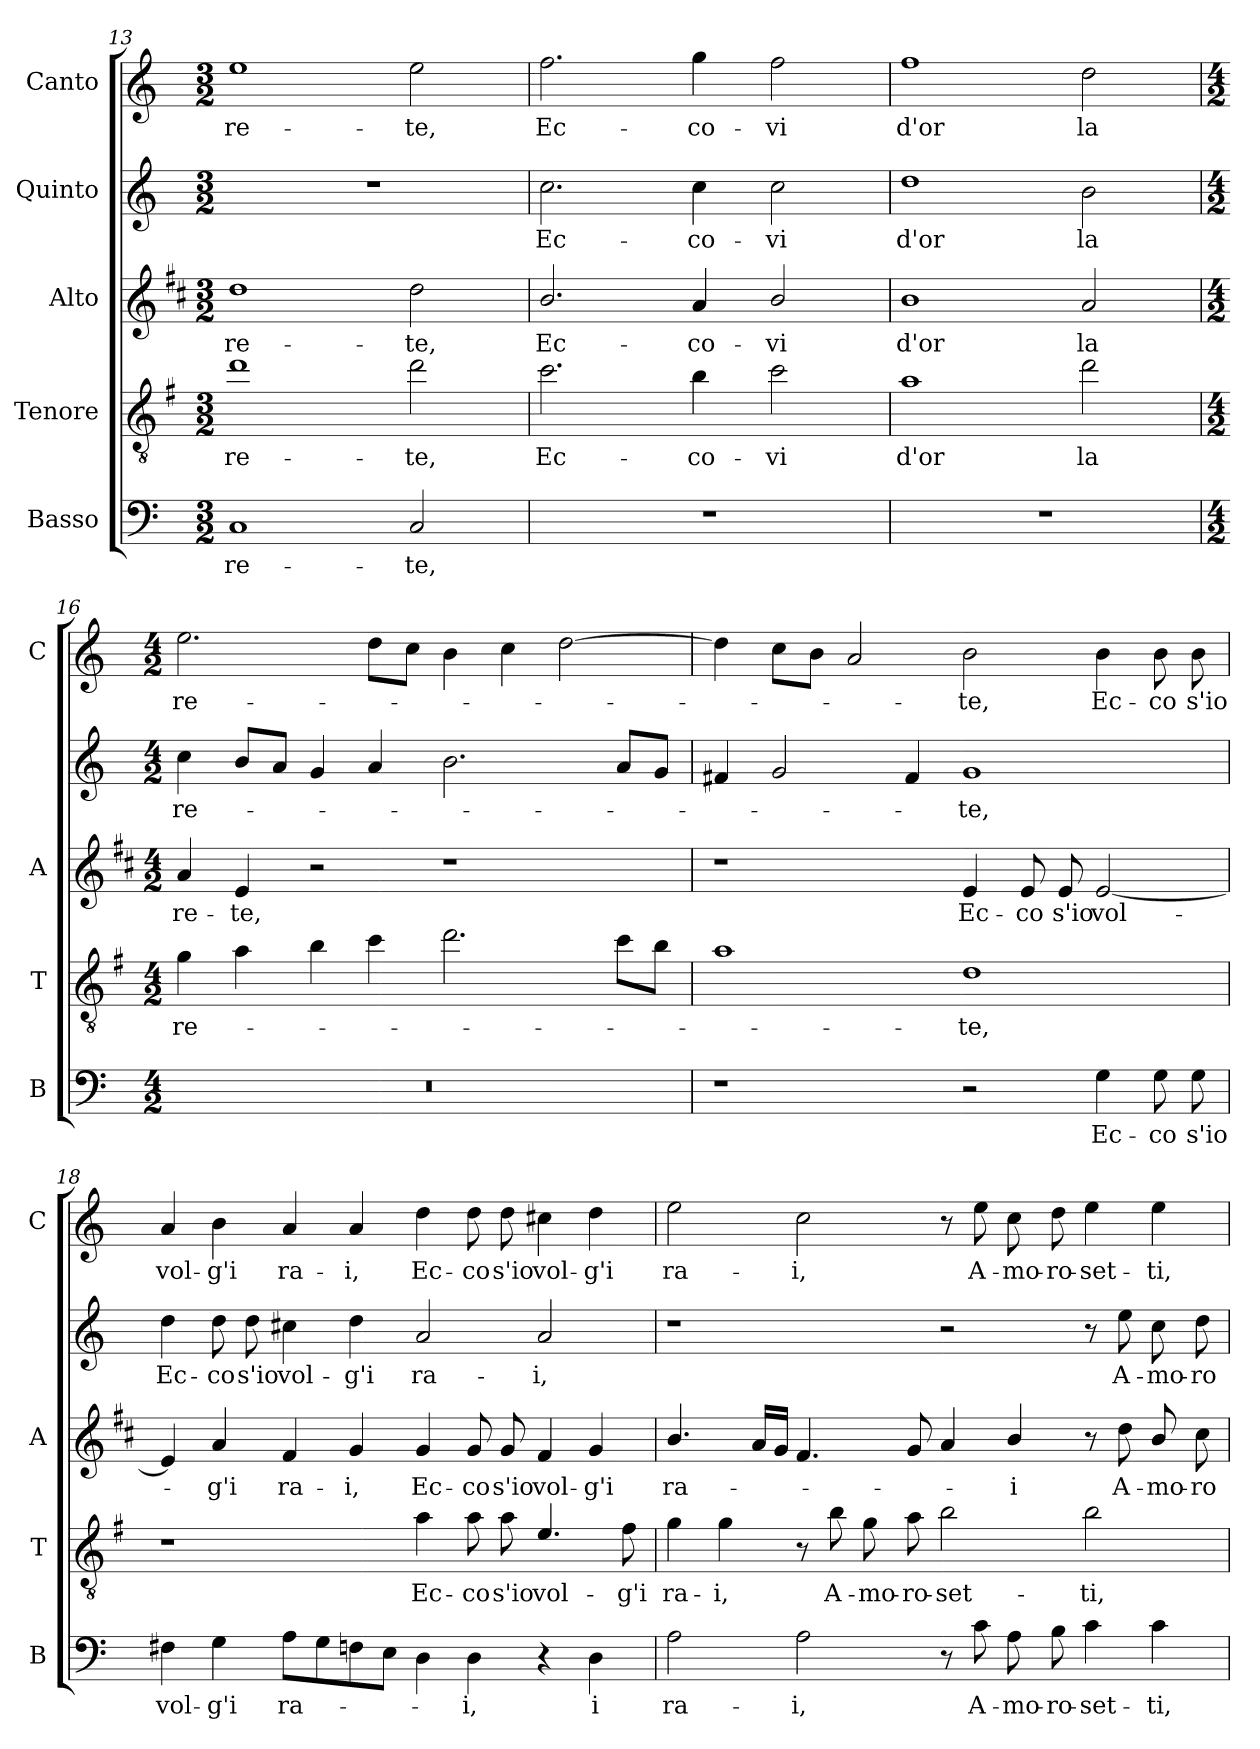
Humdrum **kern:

**kern	**text	**kern	**text	**kern	**text	**kern	**text	**kern	**text
*part5	*part5	*part4	*part4	*part3	*part3	*part2	*part2	*part1	*part1
*staff5	*staff5	*staff4	*staff4	*staff3	*staff3	*staff2	*staff2	*staff1	*staff1
*I"Basso	*	*I"Tenore	*	*I"Alto	*	*I"Quinto	*	*I"Canto	*
*I'B	*	*I'T	*	*I'A	*	*	*	*I'C	*
*clefF4	*	*clefGv2	*	*clefG2	*	*clefG2	*	*clefG2	*
*	*	*ITrd4c7	*	*ITrd1c2	*	*	*	*	*
*k[]	*	*k[]	*	*k[]	*	*k[]	*	*k[]	*
*C:	*	*C:	*	*C:	*	*C:	*	*C:	*
*M3/2	*	*M3/2	*	*M3/2	*	*M3/2	*	*M3/2	*
=13	=13	=13	=13	=13	=13	=13	=13	=13	=13
!	!LO:LY:b	!	!LO:LY:b	!	!LO:LY:b	!	!	!	!LO:LY:b
1C	re-	1g	re-	1cc	re-	1.r	.	1ee	re-
!	!LO:LY:b	!	!LO:LY:b	!	!LO:LY:b	!	!	!	!LO:LY:b
2C/	-te,	2g\	-te,	2cc\	-te,	.	.	2ee\	-te,
=14	=14	=14	=14	=14	=14	=14	=14	=14	=14
!	!	!	!LO:LY:b	!	!LO:LY:b	!	!LO:LY:b	!	!LO:LY:b
1.r	.	2.f\	Ec-	2.a/	Ec-	2.cc\	Ec-	2.ff\	Ec-
!	!	!	!LO:LY:b	!	!LO:LY:b	!	!LO:LY:b	!	!LO:LY:b
.	.	4e\	-co-	4g/	-co-	4cc\	-co-	4gg\	-co-
!	!	!	!LO:LY:b	!	!LO:LY:b	!	!LO:LY:b	!	!LO:LY:b
.	.	2f\	-vi	2a/	-vi	2cc\	-vi	2ff\	-vi
=15	=15	=15	=15	=15	=15	=15	=15	=15	=15
!	!	!	!LO:LY:b	!	!LO:LY:b	!	!LO:LY:b	!	!LO:LY:b
1.r	.	1d	d'or	1a	d'or	1dd	d'or	1ff	d'or
!	!	!	!LO:LY:b	!	!LO:LY:b	!	!LO:LY:b	!	!LO:LY:b
.	.	2g\	la	2g/	la	2b\	la	2dd\	la
!!LO:LB:g=z
=16	=16	=16	=16	=16	=16	=16	=16	=16	=16
*M4/2	*	*M4/2	*	*M4/2	*	*M4/2	*	*M4/2	*
!	!	!	!LO:LY:b	!	!LO:LY:b	!	!LO:LY:b	!	!LO:LY:b
0r	.	4c\	re-	4g/	re-	4cc\	re-	2.ee\	re-
!	!	!	!	!	!LO:LY:b	!	!	!	!
.	.	4d\	.	4d/	-te,	8b/L	.	.	.
.	.	.	.	.	.	8a/J	.	.	.
.	.	4e\	.	2r	.	4g/	.	.	.
.	.	4f\	.	.	.	4a/	.	8dd\L	.
.	.	.	.	.	.	.	.	8cc\J	.
.	.	2.g\	.	1r	.	2.b\	.	4b\	.
.	.	.	.	.	.	.	.	4cc\	.
.	.	.	.	.	.	.	.	[2dd\	.
.	.	8f\L	.	.	.	8a/L	.	.	.
.	.	8e\J	.	.	.	8g/J	.	.	.
=17	=17	=17	=17	=17	=17	=17	=17	=17	=17
1r	.	1d	.	1r	.	4f#X/	.	4dd\]	.
.	.	.	.	.	.	2g/	.	8cc\L	.
.	.	.	.	.	.	.	.	8b\J	.
.	.	.	.	.	.	.	.	2a/	.
.	.	.	.	.	.	4f#/	.	.	.
!	!	!	!LO:LY:b	!	!LO:LY:b	!	!LO:LY:b	!	!LO:LY:b
2r	.	1G	-te,	4d/	Ec-	1g	-te,	2b\	-te,
!	!	!	!	!	!LO:LY:b	!	!	!	!
.	.	.	.	8d/	-co	.	.	.	.
!	!	!	!	!	!LO:LY:b	!	!	!	!
.	.	.	.	8d/	s'io	.	.	.	.
!	!LO:LY:b	!	!	!	!LO:LY:b	!	!	!	!LO:LY:b
4G\	Ec-	.	.	[2d/	vol-	.	.	4b\	Ec-
!	!LO:LY:b	!	!	!	!	!	!	!	!LO:LY:b
8G\	-co	.	.	.	.	.	.	8b\	-co
!	!LO:LY:b	!	!	!	!	!	!	!	!LO:LY:b
8G\	s'io	.	.	.	.	.	.	8b\	s'io
=18	=18	=18	=18	=18	=18	=18	=18	=18	=18
!	!LO:LY:b	!	!	!	!	!	!LO:LY:b	!	!LO:LY:b
4F#X\	vol-	1r	.	4d/]	.	4dd\	Ec-	4a/	vol-
!	!LO:LY:b	!	!	!	!LO:LY:b	!	!LO:LY:b	!	!LO:LY:b
4G\	-g'i	.	.	4g/	-g'i	8dd\	-co	4b\	-g'i
!	!	!	!	!	!	!	!LO:LY:b	!	!
.	.	.	.	.	.	8dd\	s'io	.	.
!	!LO:LY:b	!	!	!	!LO:LY:b	!	!LO:LY:b	!	!LO:LY:b
8A\L	ra-	.	.	4e/	ra-	4cc#X\	vol-	4a/	ra-
8G\	.	.	.	.	.	.	.	.	.
!	!	!	!	!	!LO:LY:b	!	!LO:LY:b	!	!LO:LY:b
8Fn\	.	.	.	4f/	-i,	4dd\	-g'i	4a/	-i,
8E\J	.	.	.	.	.	.	.	.	.
!	!	!	!LO:LY:b	!	!LO:LY:b	!	!LO:LY:b	!	!LO:LY:b
4D\	.	4d\	Ec-	4f/	Ec-	2a/	ra-	4dd\	Ec-
!	!LO:LY:b	!	!LO:LY:b	!	!LO:LY:b	!	!	!	!LO:LY:b
4D\	-i,	8d\	-co	8f/	-co	.	.	8dd\	-co
!	!	!	!LO:LY:b	!	!LO:LY:b	!	!	!	!LO:LY:b
.	.	8d\	s'io	8f/	s'io	.	.	8dd\	s'io
!	!	!	!LO:LY:b	!	!LO:LY:b	!	!LO:LY:b	!	!LO:LY:b
4r	.	4.A/	vol-	4e/	vol-	2a/	-i,	4cc#X\	vol-
!	!LO:LY:b	!	!	!	!LO:LY:b	!	!	!	!LO:LY:b
4D\	i	.	.	4f/	-g'i	.	.	4dd\	-g'i
!	!	!	!LO:LY:b	!	!	!	!	!	!
.	.	8B\	-g'i	.	.	.	.	.	.
!!LO:PB:g=z
=19	=19	=19	=19	=19	=19	=19	=19	=19	=19
!	!LO:LY:b	!	!LO:LY:b	!	!LO:LY:b	!	!	!	!LO:LY:b
2A\	ra-	4c\	ra-	4.a/	ra-	1r	.	2ee\	ra-
!	!	!	!LO:LY:b	!	!	!	!	!	!
.	.	4c\	-i,	.	.	.	.	.	.
.	.	.	.	16g/LL	.	.	.	.	.
.	.	.	.	16f/JJ	.	.	.	.	.
!	!LO:LY:b	!	!	!	!	!	!	!	!LO:LY:b
2A\	-i,	8r	.	4.e/	.	.	.	2cc\	-i,
!	!	!	!LO:LY:b	!	!	!	!	!	!
.	.	8e\	A-	.	.	.	.	.	.
!	!	!	!LO:LY:b	!	!	!	!	!	!
.	.	8c\	-mo-	.	.	.	.	.	.
!	!	!	!LO:LY:b	!	!	!	!	!	!
.	.	8d\	-ro-	8f/	.	.	.	.	.
!	!	!	!LO:LY:b	!	!	!	!	!	!
8r	.	2e\	-set-	4g/	.	2r	.	8r	.
!	!LO:LY:b	!	!	!	!	!	!	!	!LO:LY:b
8c\	A-	.	.	.	.	.	.	8ee\	A-
!	!LO:LY:b	!	!	!	!LO:LY:b	!	!	!	!LO:LY:b
8A\	-mo-	.	.	4a/	-i	.	.	8cc\	-mo-
!	!LO:LY:b	!	!	!	!	!	!	!	!LO:LY:b
8B\	-ro-	.	.	.	.	.	.	8dd\	-ro-
!	!LO:LY:b	!	!LO:LY:b	!	!	!	!	!	!LO:LY:b
4c\	-set-	2e\	-ti,	8r	.	8r	.	4ee\	-set-
!	!	!	!	!	!LO:LY:b	!	!LO:LY:b	!	!
.	.	.	.	8cc\	A-	8ee\	A-	.	.
!	!LO:LY:b	!	!	!	!LO:LY:b	!	!LO:LY:b	!	!LO:LY:b
4c\	-ti,	.	.	8a/	-mo-	8cc\	-mo-	4ee\	-ti,
!	!	!	!	!	!LO:LY:b	!	!LO:LY:b	!	!
.	.	.	.	8b\	-ro-	8dd\	-ro-	.	.
=	=	=	=	=	=	=	=	=	=
*-	*-	*-	*-	*-	*-	*-	*-	*-	*-
